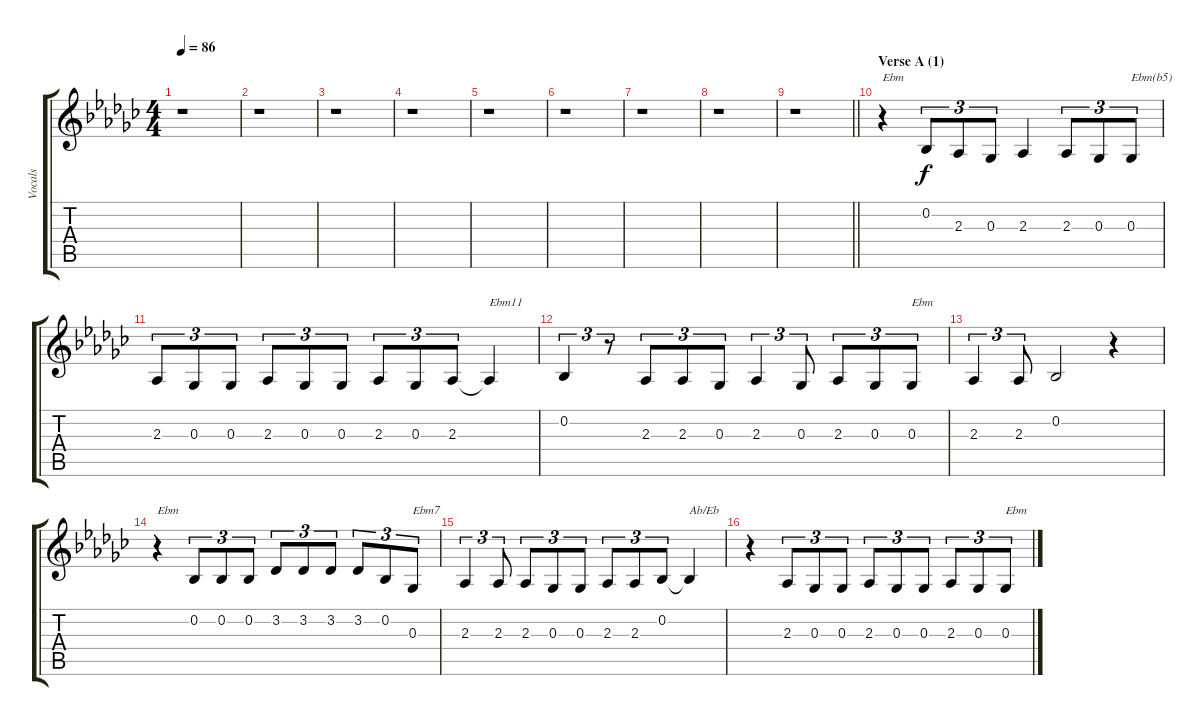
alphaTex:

\track ("Vocals" "Vocals") {instrument sopranosax}
\staff {score tabs}
\tuning (Eb4 Bb3 Gb3 Db3 Ab2 Eb2) {hide}
\ts (4 4)
\tempo 86
\clef g2
\ks ebminor
r.1{dy f} |
r.1 |
r.1 |
r.1 |
r.1 |
r.1 |
r.1 |
r.1 |
\barLineRight lightlight
r.1 |
\section ("" "Verse A (1)")
r.4{txt "Ebm"} 0.2.8{tu (3 2)} 2.3.8{tu (3 2)} 0.3.8{tu (3 2)} 2.3.4 2.3.8{tu (3 2)} 0.3.8{tu (3 2)} 0.3.8{tu (3 2) txt "Ebm(b5)"} |
2.3.8{tu (3 2)} 0.3.8{tu (3 2)} 0.3.8{tu (3 2)} 2.3.8{tu (3 2)} 0.3.8{tu (3 2)} 0.3.8{tu (3 2)} 2.3.8{tu (3 2)} 0.3.8{tu (3 2)} 2.3.8{tu (3 2)} 2.3{t}.4{txt "Ebm11"} |
0.2.4{tu (3 2)} r.8{tu (3 2)} 2.3.8{tu (3 2)} 2.3.8{tu (3 2)} 0.3.8{tu (3 2)} 2.3.4{tu (3 2)} 0.3.8{tu (3 2)} 2.3.8{tu (3 2)} 0.3.8{tu (3 2)} 0.3.8{tu (3 2) txt "Ebm"} |
2.3.4{tu (3 2)} 2.3.8{tu (3 2)} 0.2.2 r.4 |
r.4{txt "Ebm"} 0.2.8{tu (3 2)} 0.2.8{tu (3 2)} 0.2.8{tu (3 2)} 3.2.8{tu (3 2)} 3.2.8{tu (3 2)} 3.2.8{tu (3 2)} 3.2.8{tu (3 2)} 0.2.8{tu (3 2)} 0.3.8{tu (3 2) txt "Ebm7"} |
2.3.4{tu (3 2)} 2.3.8{tu (3 2)} 2.3.8{tu (3 2)} 0.3.8{tu (3 2)} 0.3.8{tu (3 2)} 2.3.8{tu (3 2)} 2.3.8{tu (3 2)} 0.2.8{tu (3 2)} 0.2{t}.4{txt "Ab/Eb"} |
r.4 2.3.8{tu (3 2)} 0.3.8{tu (3 2)} 0.3.8{tu (3 2)} 2.3.8{tu (3 2)} 0.3.8{tu (3 2)} 0.3.8{tu (3 2)} 2.3.8{tu (3 2)} 0.3.8{tu (3 2)} 0.3.8{tu (3 2) txt "Ebm"}
